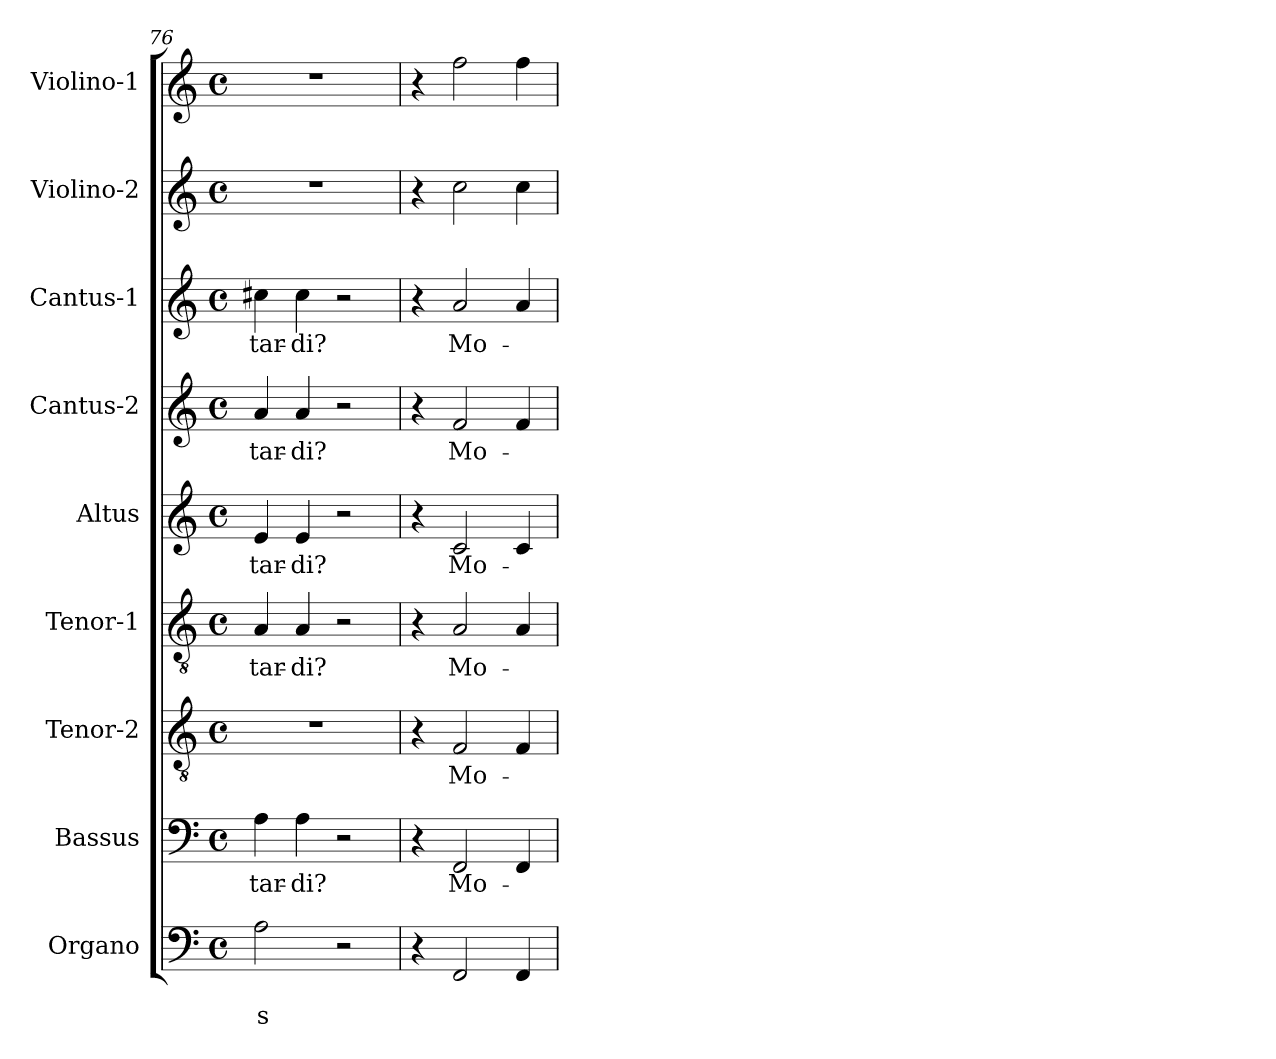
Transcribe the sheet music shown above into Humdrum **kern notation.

**kern	**text	**text	**kern	**text	**kern	**text	**kern	**text	**kern	**text	**kern	**text	**kern	**text	**kern	**kern
*part9	*part9	*part9	*part8	*part8	*part7	*part7	*part6	*part6	*part5	*part5	*part4	*part4	*part3	*part3	*part2	*part1
*staff9	*staff9	*staff9	*staff8	*staff8	*staff7	*staff7	*staff6	*staff6	*staff5	*staff5	*staff4	*staff4	*staff3	*staff3	*staff2	*staff1
*I"Organo	*	*	*I"Bassus	*	*I"Tenor-2	*	*I"Tenor-1	*	*I"Altus	*	*I"Cantus-2	*	*I"Cantus-1	*	*I"Violino-2	*I"Violino-1
*I'Og	*	*	*I'B	*	*I'T2	*	*I'T1	*	*I'A	*	*I'C2	*	*I'C1	*	*I'V2	*I'V1
*clefF4	*	*	*clefF4	*	*clefGv2	*	*clefGv2	*	*clefG2	*	*clefG2	*	*clefG2	*	*clefG2	*clefG2
*k[]	*	*	*k[]	*	*k[]	*	*k[]	*	*k[]	*	*k[]	*	*k[]	*	*k[]	*k[]
*C:	*	*	*C:	*	*C:	*	*C:	*	*C:	*	*C:	*	*C:	*	*C:	*C:
*M4/4	*	*	*M4/4	*	*M4/4	*	*M4/4	*	*M4/4	*	*M4/4	*	*M4/4	*	*M4/4	*M4/4
*met(c)	*	*	*met(c)	*	*met(c)	*	*met(c)	*	*met(c)	*	*met(c)	*	*met(c)	*	*met(c)	*met(c)
=76	=76	=76	=76	=76	=76	=76	=76	=76	=76	=76	=76	=76	=76	=76	=76	=76
!	!	!LO:LY:b	!	!	!	!	!	!	!	!	!	!	!	!	!	!
!	!	!	!	!LO:LY:b	!	!	!	!	!	!	!	!	!	!	!	!
!	!	!	!	!	!	!	!	!LO:LY:b	!	!	!	!	!	!	!	!
!	!	!	!	!	!	!	!	!	!	!LO:LY:b	!	!	!	!	!	!
!	!	!	!	!	!	!	!	!	!	!	!	!LO:LY:b	!	!	!	!
!	!	!	!	!	!	!	!	!	!	!	!	!	!	!LO:LY:b	!	!
2A\	.	s	4A\	-tar-	1r	.	4A/	-tar-	4e/	-tar-	4a/	-tar-	4cc#X\	-tar-	1r	1r
!	!	!	!	!LO:LY:b	!	!	!	!	!	!	!	!	!	!	!	!
!	!	!	!	!	!	!	!	!LO:LY:b	!	!	!	!	!	!	!	!
!	!	!	!	!	!	!	!	!	!	!LO:LY:b	!	!	!	!	!	!
!	!	!	!	!	!	!	!	!	!	!	!	!LO:LY:b	!	!	!	!
!	!	!	!	!	!	!	!	!	!	!	!	!	!	!LO:LY:b	!	!
.	.	.	4A\	-di?	.	.	4A/	-di?	4e/	-di?	4a/	-di?	4cc#\	-di?	.	.
2r	.	.	2r	.	.	.	2r	.	2r	.	2r	.	2r	.	.	.
=77	=77	=77	=77	=77	=77	=77	=77	=77	=77	=77	=77	=77	=77	=77	=77	=77
4r	.	.	4r	.	4r	.	4r	.	4r	.	4r	.	4r	.	4r	4r
!	!	!	!	!LO:LY:b	!	!	!	!	!	!	!	!	!	!	!	!
!	!	!	!	!	!	!LO:LY:b	!	!	!	!	!	!	!	!	!	!
!	!	!	!	!	!	!	!	!LO:LY:b	!	!	!	!	!	!	!	!
!	!	!	!	!	!	!	!	!	!	!LO:LY:b	!	!	!	!	!	!
!	!	!	!	!	!	!	!	!	!	!	!	!LO:LY:b	!	!	!	!
!	!	!	!	!	!	!	!	!	!	!	!	!	!	!LO:LY:b	!	!
2FF/	.	.	2FF/	Mo-	2F/	Mo-	2A/	Mo-	2c/	Mo-	2f/	Mo-	2a/	Mo-	2cc\	2ff\
4FF/	.	.	4FF/	.	4F/	.	4A/	.	4c/	.	4f/	.	4a/	.	4cc\	4ff\
=	=	=	=	=	=	=	=	=	=	=	=	=	=	=	=	=
*-	*-	*-	*-	*-	*-	*-	*-	*-	*-	*-	*-	*-	*-	*-	*-	*-
